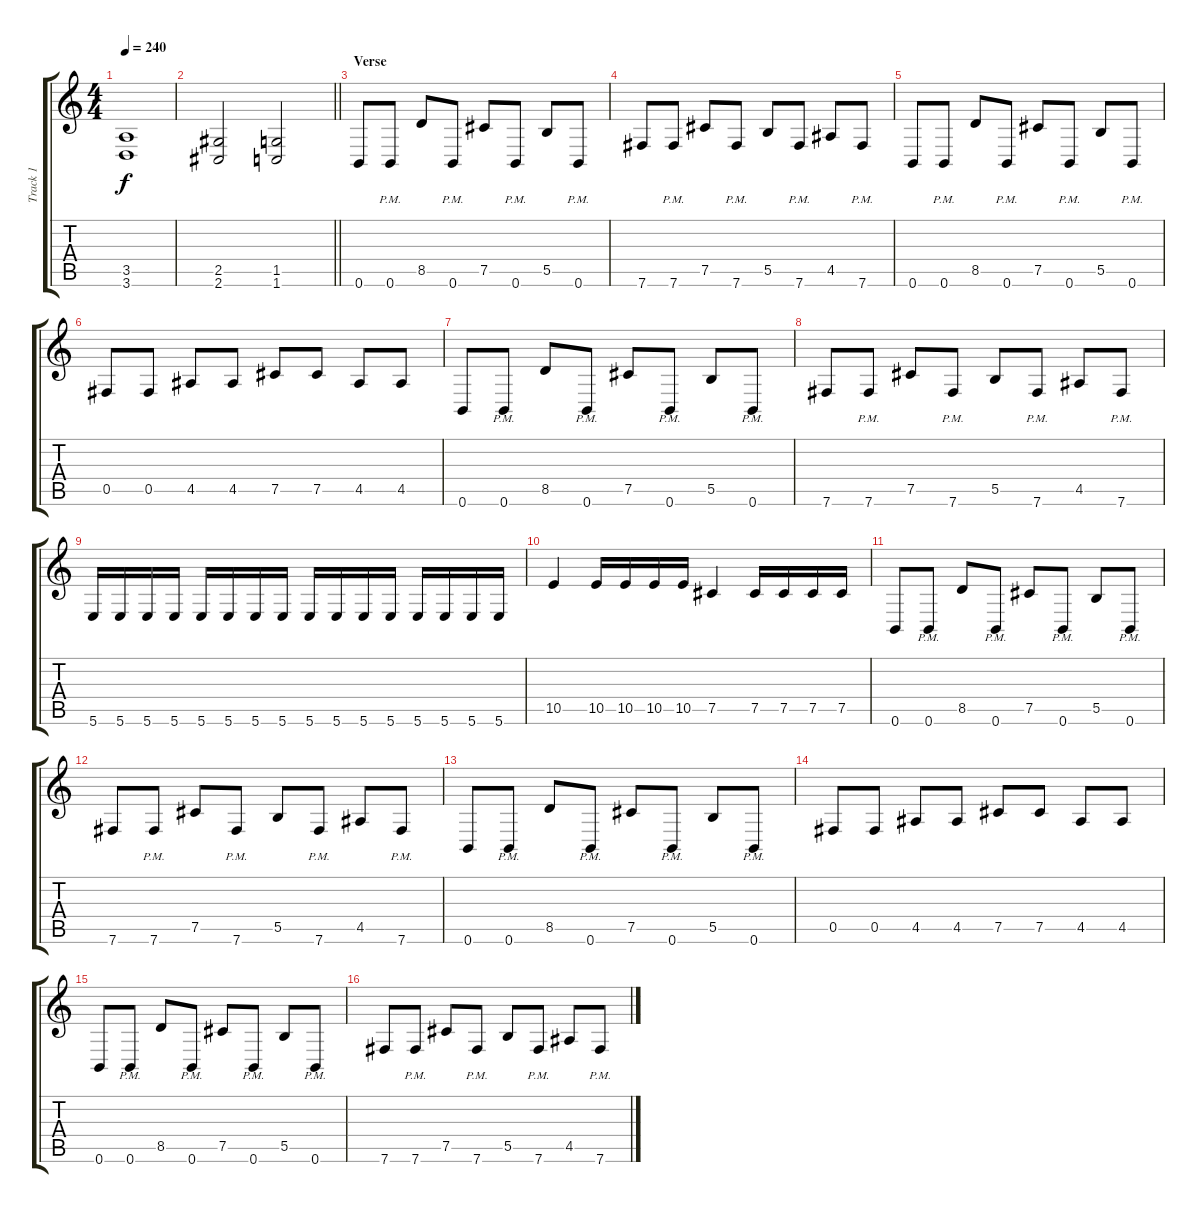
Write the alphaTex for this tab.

\track ("Track 1" "Track 1") {instrument distortionguitar}
\staff {score tabs}
\tuning (Db4 Ab3 E3 B2 Gb2 B1) {hide}
\ts (4 4)
\tempo 240
\clef g2
\ks c
(3.5 3.6).1{dy f} |
\barLineRight lightlight
(2.5 2.6).2 (1.5 1.6).2 |
\section ("" "Verse")
0.6.8 0.6{pm}.8 8.5.8 0.6{pm}.8 7.5.8 0.6{pm}.8 5.5.8 0.6{pm}.8 |
7.6.8 7.6{pm}.8 7.5.8 7.6{pm}.8 5.5.8 7.6{pm}.8 4.5.8 7.6{pm}.8 |
0.6.8 0.6{pm}.8 8.5.8 0.6{pm}.8 7.5.8 0.6{pm}.8 5.5.8 0.6{pm}.8 |
0.5.8 0.5.8 4.5.8 4.5.8 7.5.8 7.5.8 4.5.8 4.5.8 |
0.6.8 0.6{pm}.8 8.5.8 0.6{pm}.8 7.5.8 0.6{pm}.8 5.5.8 0.6{pm}.8 |
7.6.8 7.6{pm}.8 7.5.8 7.6{pm}.8 5.5.8 7.6{pm}.8 4.5.8 7.6{pm}.8 |
5.6.16 5.6.16 5.6.16 5.6.16 5.6.16 5.6.16 5.6.16 5.6.16 5.6.16 5.6.16 5.6.16 5.6.16 5.6.16 5.6.16 5.6.16 5.6.16 |
10.5.4 10.5.16 10.5.16 10.5.16 10.5.16 7.5.4 7.5.16 7.5.16 7.5.16 7.5.16 |
0.6.8 0.6{pm}.8 8.5.8 0.6{pm}.8 7.5.8 0.6{pm}.8 5.5.8 0.6{pm}.8 |
7.6.8 7.6{pm}.8 7.5.8 7.6{pm}.8 5.5.8 7.6{pm}.8 4.5.8 7.6{pm}.8 |
0.6.8 0.6{pm}.8 8.5.8 0.6{pm}.8 7.5.8 0.6{pm}.8 5.5.8 0.6{pm}.8 |
0.5.8 0.5.8 4.5.8 4.5.8 7.5.8 7.5.8 4.5.8 4.5.8 |
0.6.8 0.6{pm}.8 8.5.8 0.6{pm}.8 7.5.8 0.6{pm}.8 5.5.8 0.6{pm}.8 |
7.6.8 7.6{pm}.8 7.5.8 7.6{pm}.8 5.5.8 7.6{pm}.8 4.5.8 7.6{pm}.8
